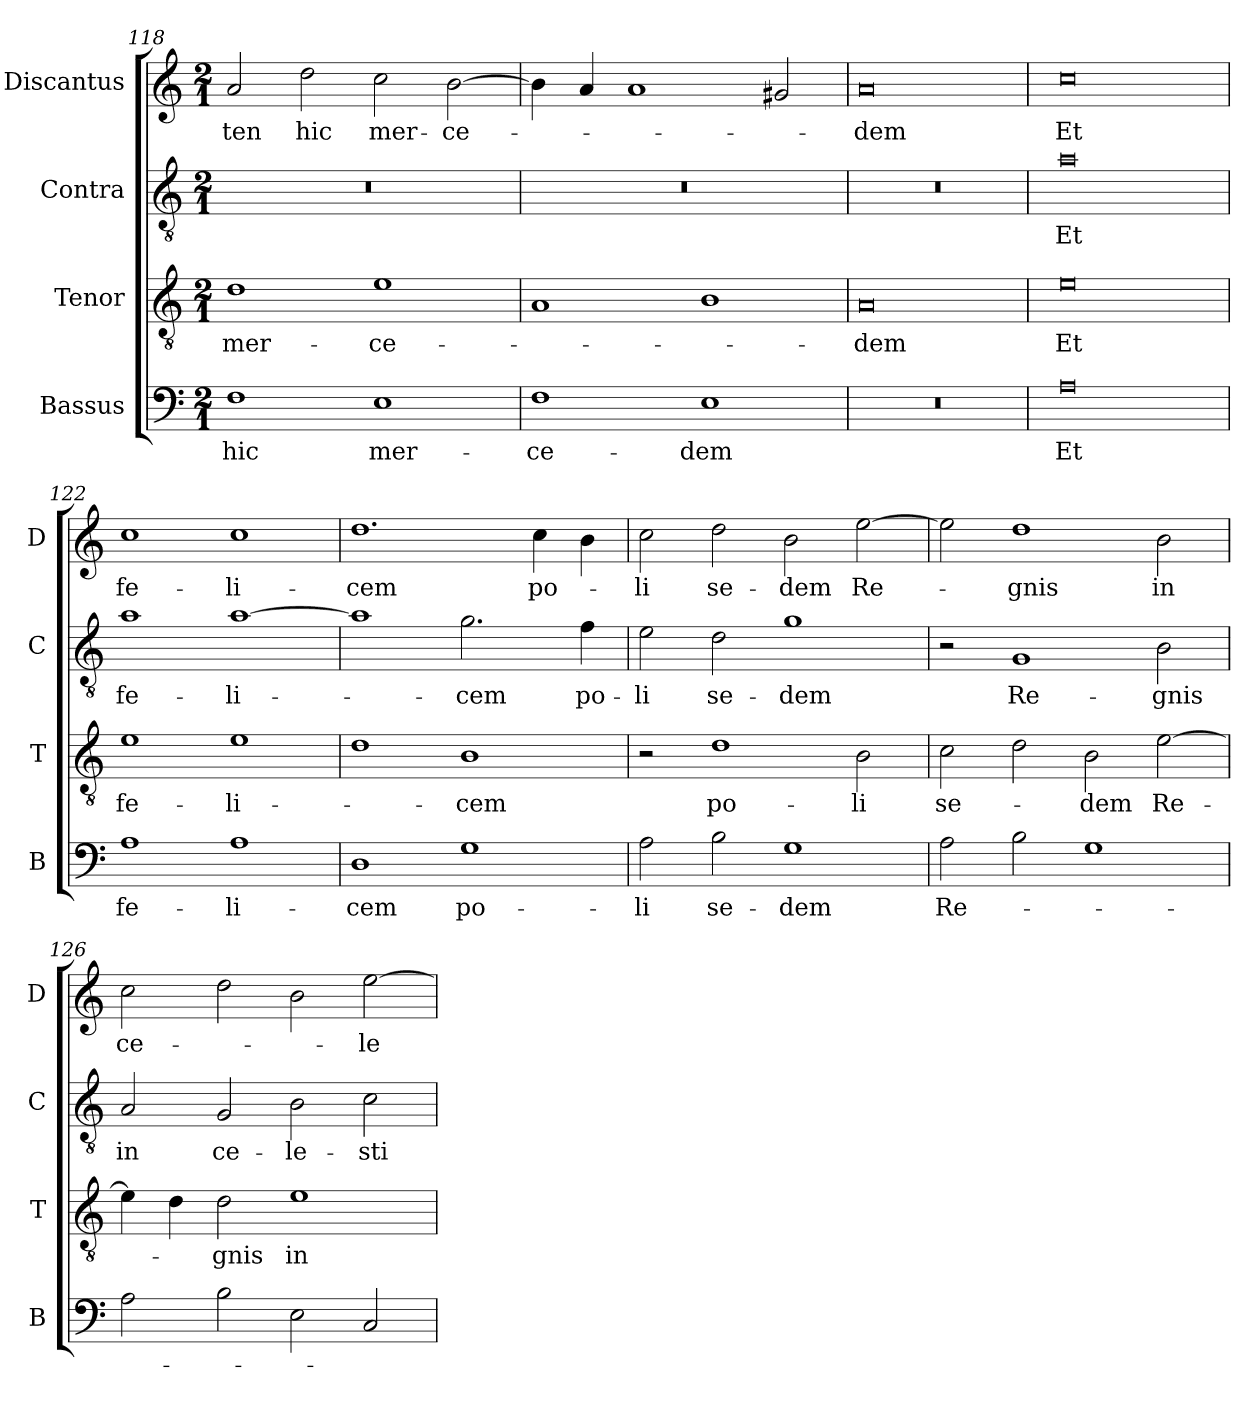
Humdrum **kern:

**kern	**text	**kern	**text	**kern	**text	**kern	**text
*part4	*part4	*part3	*part3	*part2	*part2	*part1	*part1
*staff4	*staff4	*staff3	*staff3	*staff2	*staff2	*staff1	*staff1
*I"Bassus	*	*I"Tenor	*	*I"Contra	*	*I"Discantus	*
*I'B	*	*I'T	*	*I'C	*	*I'D	*
*clefF4	*	*clefGv2	*	*clefGv2	*	*clefG2	*
*k[]	*	*k[]	*	*k[]	*	*k[]	*
*M2/1	*	*M2/1	*	*M2/1	*	*M2/1	*
=118	=118	=118	=118	=118	=118	=118	=118
1F	hic	1d	mer-	0r	.	2a/	-ten
.	.	.	.	.	.	2dd\	hic
1E	mer-	1e	-ce-	.	.	2cc\	mer-
.	.	.	.	.	.	[2b\	-ce-
=119	=119	=119	=119	=119	=119	=119	=119
1F	-ce-	1A	.	0r	.	4b\]	.
.	.	.	.	.	.	4a/	.
.	.	.	.	.	.	1a	.
1E	-dem	1B	.	.	.	.	.
.	.	.	.	.	.	2g#X/	.
=120	=120	=120	=120	=120	=120	=120	=120
0r	.	0A	-dem	0r	.	0a	-dem
=121	=121	=121	=121	=121	=121	=121	=121
0A	Et	0e	Et	0a	Et	0cc	Et
=122	=122	=122	=122	=122	=122	=122	=122
1A	fe-	1e	fe-	1a	fe-	1cc	fe-
1A	-li-	1e	-li-	[1a	-li-	1cc	-li-
=123	=123	=123	=123	=123	=123	=123	=123
1D	-cem	1d	.	1a]	.	1.dd	-cem
1G	po-	1B	-cem	2.g\	-cem	.	.
.	.	.	.	.	.	4cc\	po-
.	.	.	.	4f\	po-	4b\	.
=124	=124	=124	=124	=124	=124	=124	=124
2A\	-li	2r	.	2e\	-li	2cc\	-li
2B\	se-	1d	po-	2d\	se-	2dd\	se-
1G	-dem	.	.	1g	-dem	2b\	-dem
.	.	2B\	-li	.	.	[2ee\	Re-
=125	=125	=125	=125	=125	=125	=125	=125
2A\	Re-	2c\	se-	2r	.	2ee\]	.
2B\	.	2d\	.	1G	Re-	1dd	-gnis
1G	.	2B\	-dem	.	.	.	.
.	.	[2e\	Re-	2B\	-gnis	2b\	in
=126	=126	=126	=126	=126	=126	=126	=126
2A\	.	4e\]	.	2A/	in	2cc\	ce-
.	.	4d\	.	.	.	.	.
2B\	.	2d\	-gnis	2G/	ce-	2dd\	.
2E\	.	1e	in	2B\	-le-	2b\	.
2C/	.	.	.	2c\	-sti-	[2ee\	-le-
=	=	=	=	=	=	=	=
*-	*-	*-	*-	*-	*-	*-	*-
